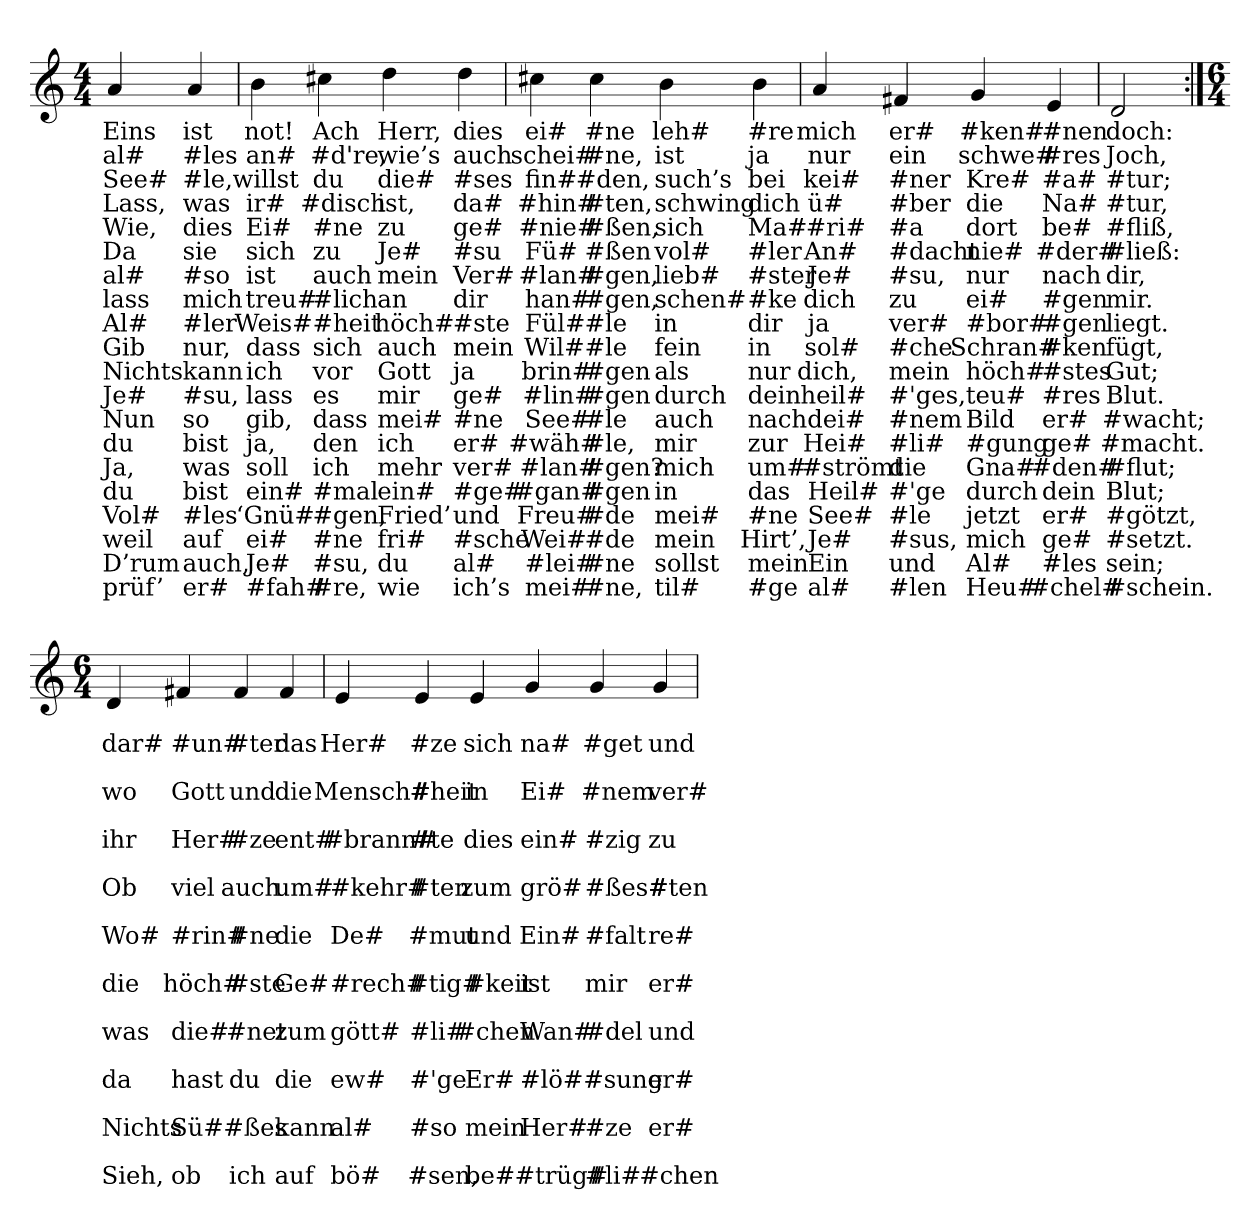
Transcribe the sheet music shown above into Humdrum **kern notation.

**kern	**text	**text	**text	**text	**text	**text	**text	**text	**text	**text	**text	**text	**text	**text	**text	**text	**text	**text	**text	**text
*part1	*part1	*part1	*part1	*part1	*part1	*part1	*part1	*part1	*part1	*part1	*part1	*part1	*part1	*part1	*part1	*part1	*part1	*part1	*part1	*part1
*staff1	*staff1	*staff1	*staff1	*staff1	*staff1	*staff1	*staff1	*staff1	*staff1	*staff1	*staff1	*staff1	*staff1	*staff1	*staff1	*staff1	*staff1	*staff1	*staff1	*staff1
*clefG2	*	*	*	*	*	*	*	*	*	*	*	*	*	*	*	*	*	*	*	*
*M4/4	*	*	*	*	*	*	*	*	*	*	*	*	*	*	*	*	*	*	*	*
=	=	=	=	=	=	=	=	=	=	=	=	=	=	=	=	=	=	=	=	=
4a	Eins	al#	See#	Lass,	Wie,	Da	al#	lass	Al#	Gib	Nichts	Je#	Nun	du	Ja,	du	Vol#	weil	D’rum	prüf’
4a	ist	#les	#le,	was	dies	sie	#so	mich	#ler	nur,	kann	#su,	so	bist	was	bist	#les	auf	auch,	er#
=	=	=	=	=	=	=	=	=	=	=	=	=	=	=	=	=	=	=	=	=
4b	not!	an#	willst	ir#	Ei#	sich	ist	treu#	Weis#	dass	ich	lass	gib,	ja,	soll	ein#	‘Gnü#	ei#	Je#	#fah#
4cc#	Ach	#d're,	du	#disch	#ne	zu	auch	#lich	#heit	sich	vor	es	dass	den	ich	#mal	#gen,	#ne	#su,	#re,
4dd	Herr,	wie’s	die#	ist,	zu	Je#	mein	an	höch#	auch	Gott	mir	mei#	ich	mehr	ein#	Fried’	fri#	du	wie
4dd	dies	auch	#ses	da#	ge#	#su	Ver#	dir	#ste	mein	ja	ge#	#ne	er#	ver#	#ge#	und	#sche	al#	ich’s
=	=	=	=	=	=	=	=	=	=	=	=	=	=	=	=	=	=	=	=	=
4cc#	ei#	schei#	fin#	#hin#	#nie#	Fü#	#lan#	han#	Fül#	Wil#	brin#	#lin#	See#	#wäh#	#lan#	#gan#	Freu#	Wei#	#lei#	mei#
4cc#	#ne	#ne,	#den,	#ten,	#ßen,	#ßen	#gen,	#gen,	#le	#le	#gen	#gen	#le	#le,	#gen?	#gen	#de	#de	#ne	#ne,
4b	leh#	ist	such’s	schwing	sich	vol#	lieb#	schen#	in	fein	als	durch	auch	mir	mich	in	mei#	mein	sollst	til#
4b	#re	ja	bei	dich	Ma#	#ler	#ster	#ke	dir	in	nur	dein	nach	zur	um#	das	#ne	Hirt’,	mein	#ge
=	=	=	=	=	=	=	=	=	=	=	=	=	=	=	=	=	=	=	=	=
4a	mich	nur	kei#	ü#	#ri#	An#	Je#	dich	ja	sol#	dich,	heil#	dei#	Hei#	#strömt	Heil#	See#	Je#	Ein	al#
4f#	er#	ein	#ner	#ber	#a	#dacht	#su,	zu	ver#	#che	mein	#'ges,	#nem	#li#	die	#'ge	#le	#sus,	und	#len
4g	#ken#	schwe#	Kre#	die	dort	nie#	nur	ei#	#bor#	Schran#	höch#	teu#	Bild	#gung	Gna#	durch	jetzt	mich	Al#	Heu#
4e	#nen	#res	#a#	Na#	be#	#der#	nach	#gen	#gen	#ken	#stes	#res	er#	ge#	#den#	dein	er#	ge#	#les	#chel#
=	=	=	=	=	=	=	=	=	=	=	=	=	=	=	=	=	=	=	=	=
2d	doch:	Joch,	#tur;	#tur,	#fliß,	#ließ:	dir,	mir.	liegt.	fügt,	Gut;	Blut.	#wacht;	#macht.	#flut;	Blut;	#götzt,	#setzt.	sein;	#schein.
=:|!	=:|!	=:|!	=:|!	=:|!	=:|!	=:|!	=:|!	=:|!	=:|!	=:|!	=:|!	=:|!	=:|!	=:|!	=:|!	=:|!	=:|!	=:|!	=:|!	=:|!
*M6/4	*	*	*	*	*	*	*	*	*	*	*	*	*	*	*	*	*	*	*	*
4d	.	dar#	.	wo	.	ihr	.	Ob	.	Wo#	.	die	.	was	.	da	.	Nichts	.	Sieh,
4f#	.	#un#	.	Gott	.	Her#	.	viel	.	#rin#	.	höch#	.	die#	.	hast	.	Sü#	.	ob
4f#	.	#ter	.	und	.	#ze	.	auch	.	#ne	.	#ste	.	#net	.	du	.	#ßes	.	ich
4f#	.	das	.	die	.	ent#	.	um#	.	die	.	Ge#	.	zum	.	die	.	kann	.	auf
=	=	=	=	=	=	=	=	=	=	=	=	=	=	=	=	=	=	=	=	=
4e	.	Her#	.	Mensch#	.	#brann#	.	#kehr#	.	De#	.	#rech#	.	gött#	.	ew#	.	al#	.	bö#
4e	.	#ze	.	#heit	.	#te	.	#ten	.	#mut	.	#tig#	.	#li#	.	#'ge	.	#so	.	#sen,
4e	.	sich	.	in	.	dies	.	zum	.	und	.	#keit	.	#chen	.	Er#	.	mein	.	be#
4g	.	na#	.	Ei#	.	ein#	.	grö#	.	Ein#	.	ist	.	Wan#	.	#lö#	.	Her#	.	#trüg#
4g	.	#get	.	#nem	.	#zig	.	#ßes#	.	#falt	.	mir	.	#del	.	#sung	.	#ze	.	#li#
4g	.	und	.	ver#	.	zu	.	#ten	.	re#	.	er#	.	und	.	er#	.	er#	.	#chen
=	=	=	=	=	=	=	=	=	=	=	=	=	=	=	=	=	=	=	=	=
*-	*-	*-	*-	*-	*-	*-	*-	*-	*-	*-	*-	*-	*-	*-	*-	*-	*-	*-	*-	*-
